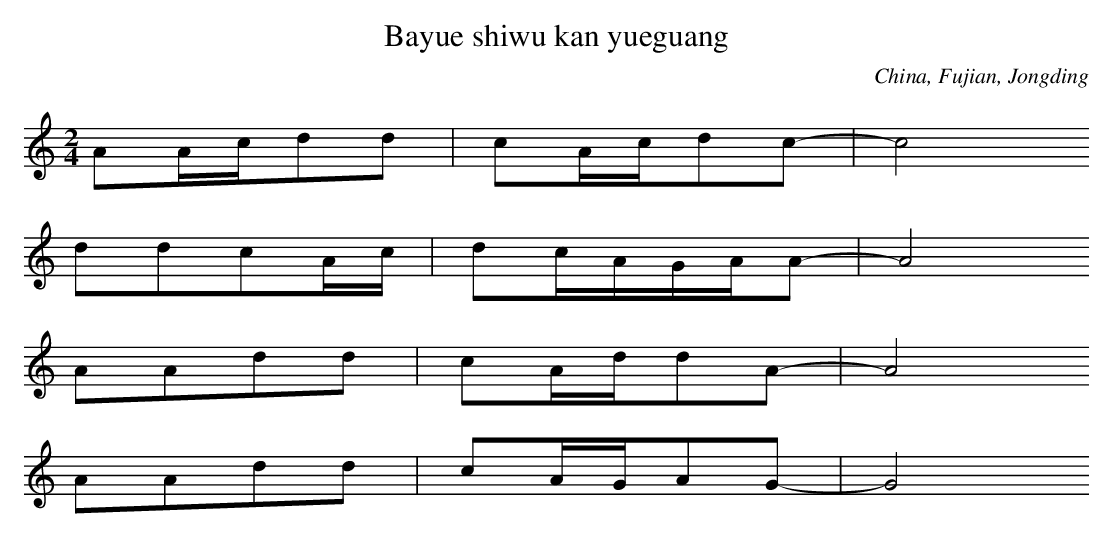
X:1
T: Bayue shiwu kan yueguang
O: China, Fujian, Jongding
M: 2/4
L: 1/16
K: C
A2Acd2d2 | c2Acd2c2- | c8
d2d2c2Ac | d2cAGAA2- | A8
A2A2d2d2 | c2Add2A2- | A8
A2A2d2d2 | c2AGA2G2- | G8
